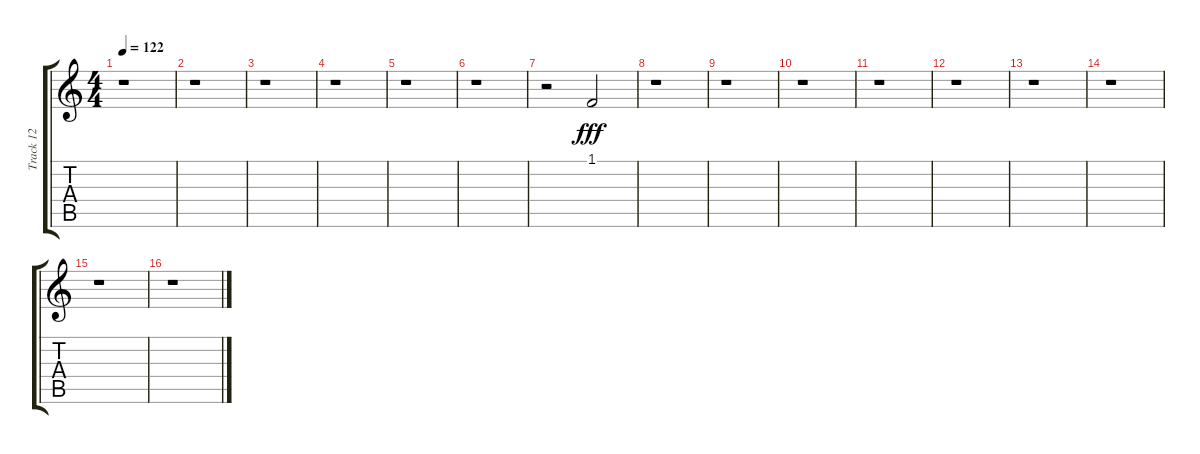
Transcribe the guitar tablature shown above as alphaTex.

\track ("Track 12" "Track 12") {instrument reversecymbal}
\staff {score tabs}
\tuning (E4 B3 G3 D3 A2 E2) {hide}
\ts (4 4)
\tempo 122
\clef g2
\ks c
r.1{dy fff} |
r.1 |
r.1 |
r.1 |
r.1 |
r.1 |
r.2 1.1.2 |
r.1 |
r.1 |
r.1 |
r.1 |
r.1 |
r.1 |
r.1 |
r.1 |
r.1
